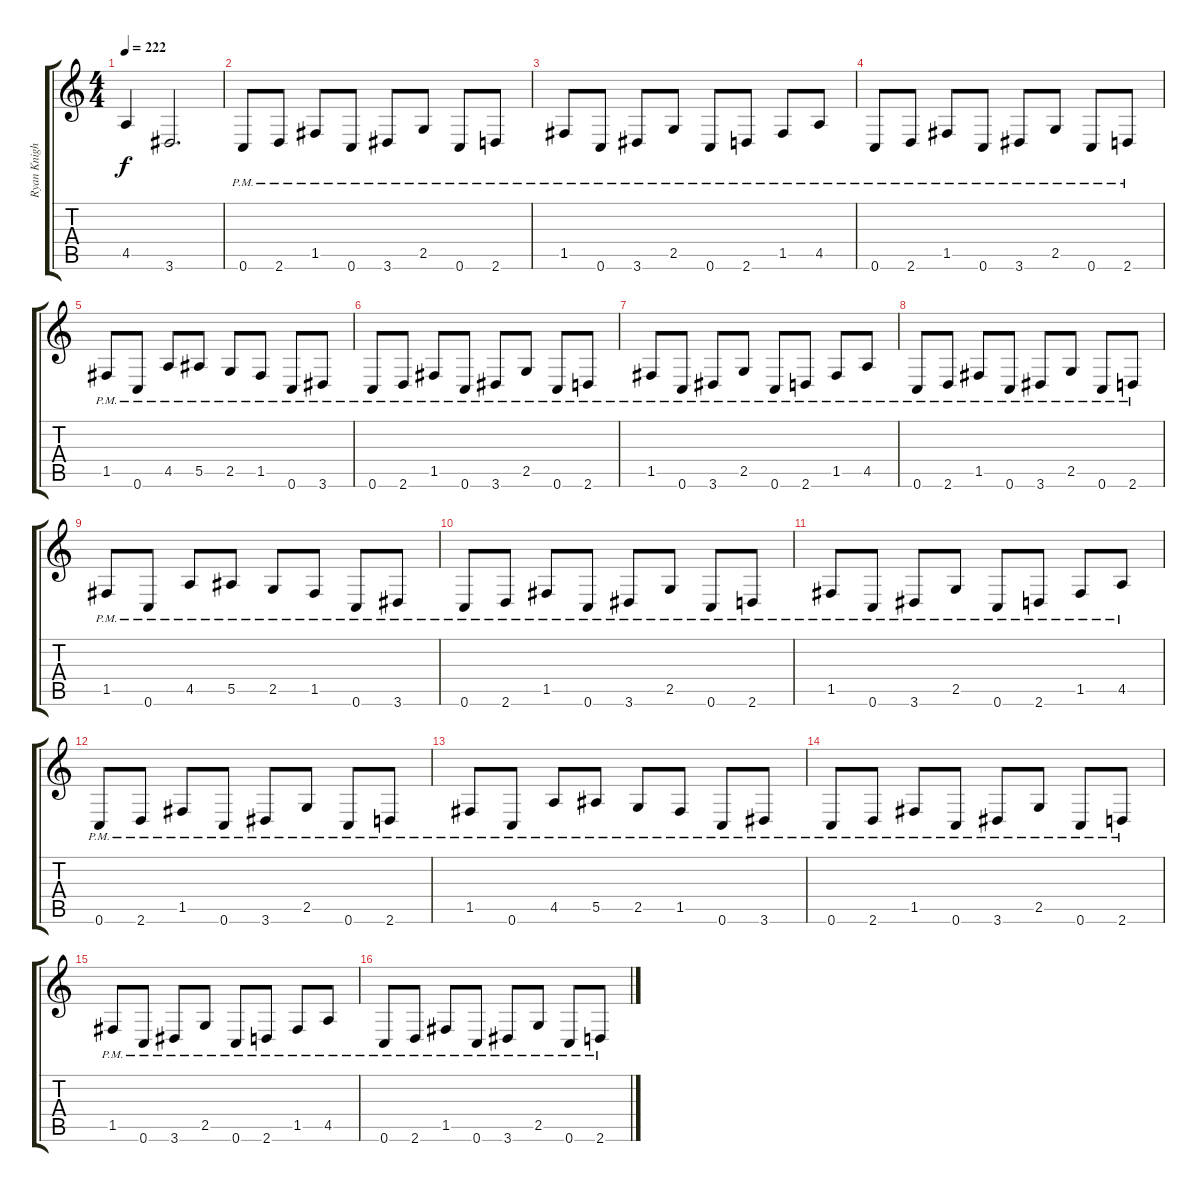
\track ("Ryan Knight" "Ryan Knigh") {instrument distortionguitar}
\staff {score tabs}
\tuning (C4 G3 Eb3 Bb2 F2 C2) {hide}
\ts (4 4)
\tempo 222
\clef g2
\ks c
4.5.4{dy f} 3.6.2{d} |
0.6{pm}.8 2.6{pm}.8 1.5{pm}.8 0.6{pm}.8 3.6{pm}.8 2.5{pm}.8 0.6{pm}.8 2.6{pm}.8 |
1.5{pm}.8 0.6{pm}.8 3.6{pm}.8 2.5{pm}.8 0.6{pm}.8 2.6{pm}.8 1.5{pm}.8 4.5{pm}.8 |
0.6{pm}.8 2.6{pm}.8 1.5{pm}.8 0.6{pm}.8 3.6{pm}.8 2.5{pm}.8 0.6{pm}.8 2.6{pm}.8 |
1.5{pm}.8 0.6{pm}.8 4.5{pm}.8 5.5{pm}.8 2.5{pm}.8 1.5{pm}.8 0.6{pm}.8 3.6{pm}.8 |
0.6{pm}.8 2.6{pm}.8 1.5{pm}.8 0.6{pm}.8 3.6{pm}.8 2.5{pm}.8 0.6{pm}.8 2.6{pm}.8 |
1.5{pm}.8 0.6{pm}.8 3.6{pm}.8 2.5{pm}.8 0.6{pm}.8 2.6{pm}.8 1.5{pm}.8 4.5{pm}.8 |
0.6{pm}.8 2.6{pm}.8 1.5{pm}.8 0.6{pm}.8 3.6{pm}.8 2.5{pm}.8 0.6{pm}.8 2.6{pm}.8 |
1.5{pm}.8 0.6{pm}.8 4.5{pm}.8 5.5{pm}.8 2.5{pm}.8 1.5{pm}.8 0.6{pm}.8 3.6{pm}.8 |
0.6{pm}.8 2.6{pm}.8 1.5{pm}.8 0.6{pm}.8 3.6{pm}.8 2.5{pm}.8 0.6{pm}.8 2.6{pm}.8 |
1.5{pm}.8 0.6{pm}.8 3.6{pm}.8 2.5{pm}.8 0.6{pm}.8 2.6{pm}.8 1.5{pm}.8 4.5{pm}.8 |
0.6{pm}.8 2.6{pm}.8 1.5{pm}.8 0.6{pm}.8 3.6{pm}.8 2.5{pm}.8 0.6{pm}.8 2.6{pm}.8 |
1.5{pm}.8 0.6{pm}.8 4.5{pm}.8 5.5{pm}.8 2.5{pm}.8 1.5{pm}.8 0.6{pm}.8 3.6{pm}.8 |
0.6{pm}.8 2.6{pm}.8 1.5{pm}.8 0.6{pm}.8 3.6{pm}.8 2.5{pm}.8 0.6{pm}.8 2.6{pm}.8 |
1.5{pm}.8 0.6{pm}.8 3.6{pm}.8 2.5{pm}.8 0.6{pm}.8 2.6{pm}.8 1.5{pm}.8 4.5{pm}.8 |
0.6{pm}.8 2.6{pm}.8 1.5{pm}.8 0.6{pm}.8 3.6{pm}.8 2.5{pm}.8 0.6{pm}.8 2.6{pm}.8
